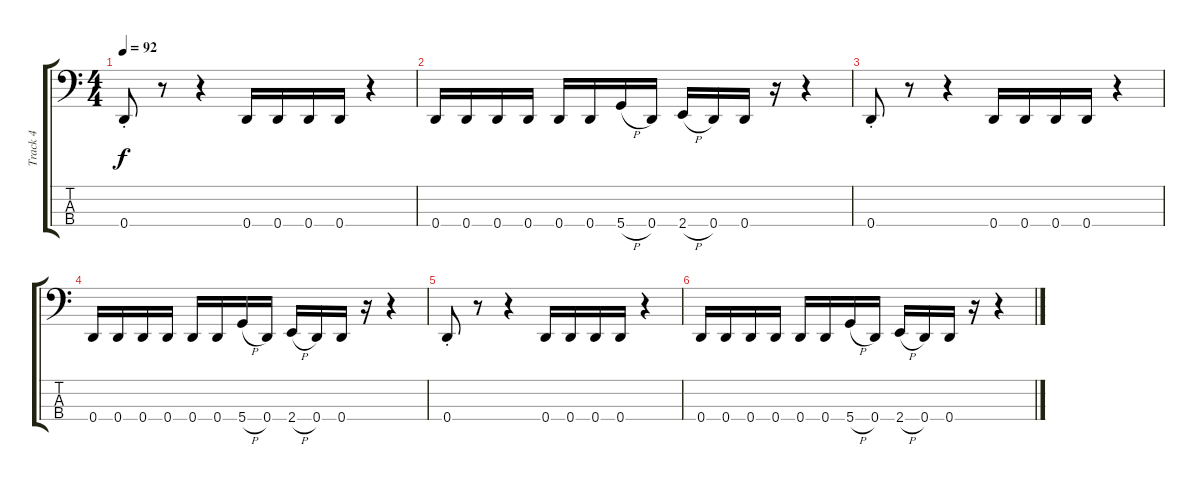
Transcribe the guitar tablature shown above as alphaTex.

\track ("Track 4" "Track 4") {instrument electricbasspick}
\staff {score tabs}
\tuning (G2 D2 A1 D1) {hide}
\ts (4 4)
\tempo 92
\clef f4
\ks c
0.4{st}.8{dy f} r.8 r.4 0.4.16 0.4.16 0.4.16 0.4.16 r.4 |
0.4.16 0.4.16 0.4.16 0.4.16 0.4.16 0.4.16 5.4{h}.16 0.4.16 2.4{h}.16 0.4.16 0.4.16 r.16 r.4 |
0.4{st}.8 r.8 r.4 0.4.16 0.4.16 0.4.16 0.4.16 r.4 |
0.4.16 0.4.16 0.4.16 0.4.16 0.4.16 0.4.16 5.4{h}.16 0.4.16 2.4{h}.16 0.4.16 0.4.16 r.16 r.4 |
0.4{st}.8 r.8 r.4 0.4.16 0.4.16 0.4.16 0.4.16 r.4 |
0.4.16 0.4.16 0.4.16 0.4.16 0.4.16 0.4.16 5.4{h}.16 0.4.16 2.4{h}.16 0.4.16 0.4.16 r.16 r.4
